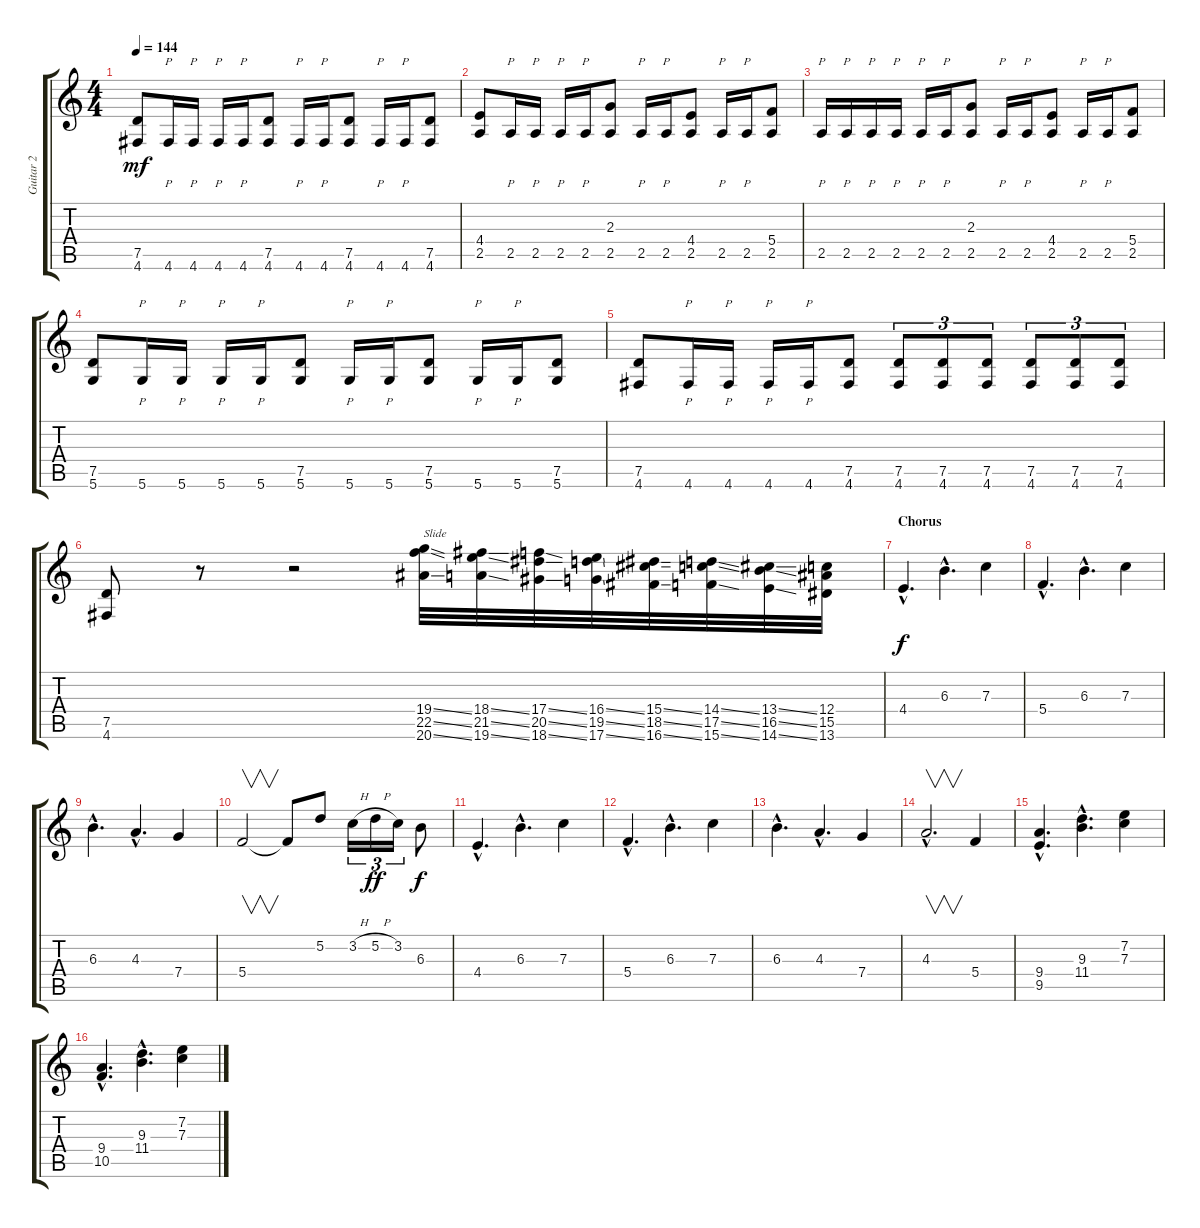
\track ("Guitar 2" "Guitar 2") {instrument distortionguitar}
\staff {score tabs}
\tuning (D4 A3 F3 C3 G2 D2) {hide}
\ts (4 4)
\tempo 144
\clef g2
\ks c
(7.5 4.6).8{dy mf} 4.6.16{p} 4.6.16{p} 4.6.16{p} 4.6.16{p} (7.5 4.6).8 4.6.16{p} 4.6.16{p} (7.5 4.6).8 4.6.16{p} 4.6.16{p} (7.5 4.6).8 |
(4.4 2.5).8 2.5.16{p} 2.5.16{p} 2.5.16{p} 2.5.16{p} (2.3 2.5).8 2.5.16{p} 2.5.16{p} (4.4 2.5).8 2.5.16{p} 2.5.16{p} (5.4 2.5).8 |
2.5.16{p} 2.5.16{p} 2.5.16{p} 2.5.16{p} 2.5.16{p} 2.5.16{p} (2.3 2.5).8 2.5.16{p} 2.5.16{p} (4.4 2.5).8 2.5.16{p} 2.5.16{p} (5.4 2.5).8 |
(7.5 5.6).8 5.6.16{p} 5.6.16{p} 5.6.16{p} 5.6.16{p} (7.5 5.6).8 5.6.16{p} 5.6.16{p} (7.5 5.6).8 5.6.16{p} 5.6.16{p} (7.5 5.6).8 |
(7.5 4.6).8 4.6.16{p} 4.6.16{p} 4.6.16{p} 4.6.16{p} (7.5 4.6).8 (7.5 4.6).8{tu (3 2)} (7.5 4.6).8{tu (3 2)} (7.5 4.6).8{tu (3 2)} (7.5 4.6).8{tu (3 2)} (7.5 4.6).8{tu (3 2)} (7.5 4.6).8{tu (3 2)} |
(7.5 4.6).8 r.8 r.2 (19.4{ss} 22.5{ss} 20.6{ss}).32{txt "Slide"} (18.4{ss} 21.5{ss} 19.6{ss}).32 (17.4{ss} 20.5{ss} 18.6{ss}).32 (16.4{ss} 19.5{ss} 17.6{ss}).32 (15.4{ss} 18.5{ss} 16.6{ss}).32 (14.4{ss} 17.5{ss} 15.6{ss}).32 (13.4{ss} 16.5{ss} 14.6{ss}).32 (12.4 15.5 13.6).32 |
\section ("" "Chorus")
4.4{hac}.4{d dy f} 6.3{hac}.4{d} 7.3.4 |
5.4{hac}.4{d} 6.3{hac}.4{d} 7.3.4 |
6.3{hac}.4{d} 4.3{hac}.4{d} 7.4.4 |
5.4.2{v} 5.4{t}.8 5.2.8 3.2{h}.16{tu (3 2)} 5.2{h}.16{tu (3 2) dy ff} 3.2.16{tu (3 2)} 6.3.8{dy f} |
4.4{hac}.4{d} 6.3{hac}.4{d} 7.3.4 |
5.4{hac}.4{d} 6.3{hac}.4{d} 7.3.4 |
6.3{hac}.4{d} 4.3{hac}.4{d} 7.4.4 |
4.3{hac}.2{v d} 5.4.4 |
(9.4{hac} 9.5{hac}).4{d} (9.3{hac} 11.4{hac}).4{d} (7.2 7.3).4 |
(9.4{hac} 10.5{hac}).4{d} (9.3{hac} 11.4{hac}).4{d} (7.2 7.3).4
